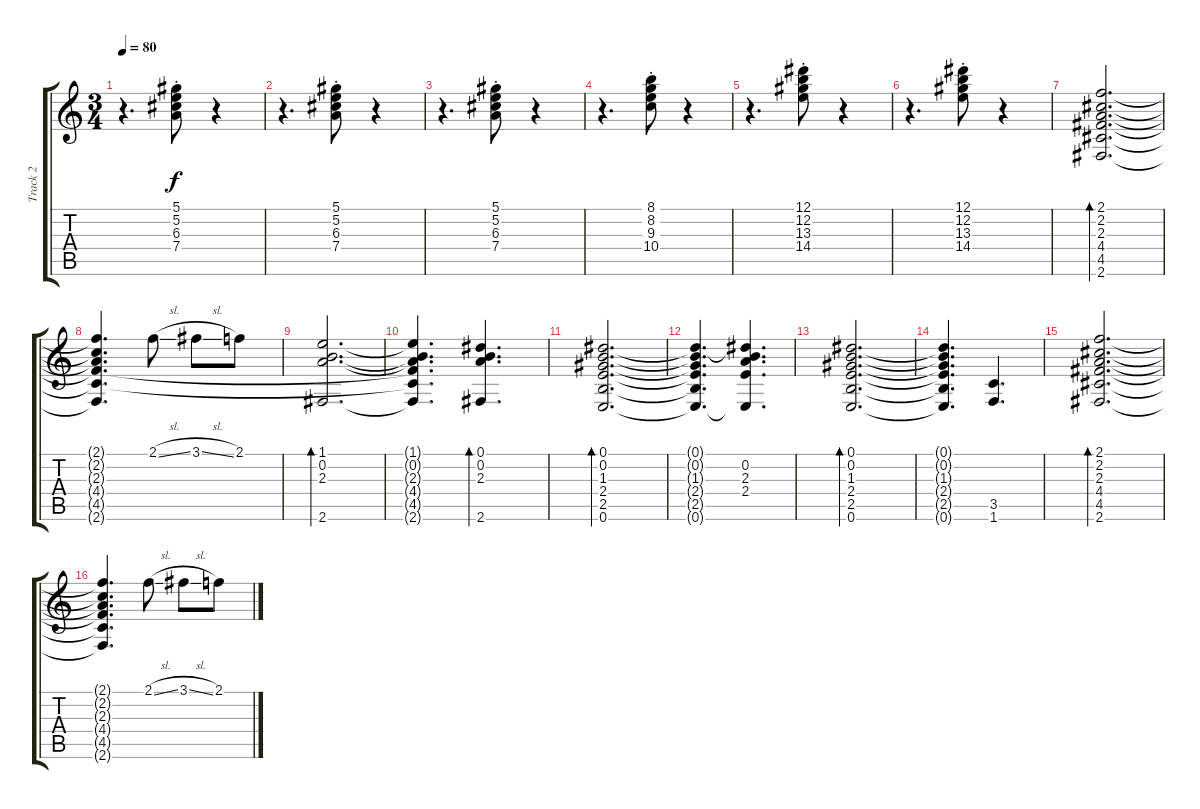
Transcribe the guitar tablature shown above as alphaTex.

\track ("Track 2" "Track 2") {instrument electricguitarclean}
\staff {score tabs}
\tuning (Eb4 B3 G3 D3 A2 E2) {hide}
\ts (3 4)
\tempo 80
\clef g2
\ks c
r.4{d dy f} (5.1{st} 5.2{st} 6.3{st} 7.4{st}).8 r.4 |
r.4{d} (5.1{st} 5.2{st} 6.3{st} 7.4{st}).8 r.4 |
r.4{d} (5.1{st} 5.2{st} 6.3{st} 7.4{st}).8 r.4 |
r.4{d} (8.1{st} 8.2{st} 9.3{st} 10.4{st}).8 r.4 |
r.4{d} (12.1{st} 12.2{st} 13.3{st} 14.4{st}).8 r.4 |
r.4{d} (12.1{st} 12.2{st} 13.3{st} 14.4{st}).8 r.4 |
(2.1 2.2 2.3 4.4 4.5 2.6).2{d bd 120} |
(2.1{t} 2.2{t} 2.3{t} 4.4{t} 4.5{t} 2.6{t}).4{d} 2.1{sl}.8 3.1{sl}.8 2.1.8 |
(1.1 0.2 2.3 2.6).2{d bd 120} |
(1.1{t} 0.2{t} 2.3{t} 4.4{t} 4.5{t} 2.6{t}).4{d} (0.1 0.2 2.3 2.6).4{d bd 120} |
(0.1 0.2 1.3 2.4 2.5 0.6).2{d bd 120} |
(0.1{t} 0.2{t} 1.3{t} 2.4{t} 2.5{t} 0.6{t}).4{d} (0.1{t} 0.2 2.3 2.4 0.6{t}).4{d} |
(0.1 0.2 1.3 2.4 2.5 0.6).2{d bd 120} |
(0.1{t} 0.2{t} 1.3{t} 2.4{t} 2.5{t} 0.6{t}).4{d} (3.5 1.6).4{d} |
(2.1 2.2 2.3 4.4 4.5 2.6).2{d bd 120} |
(2.1{t} 2.2{t} 2.3{t} 4.4{t} 4.5{t} 2.6{t}).4{d} 2.1{sl}.8 3.1{sl}.8 2.1.8
